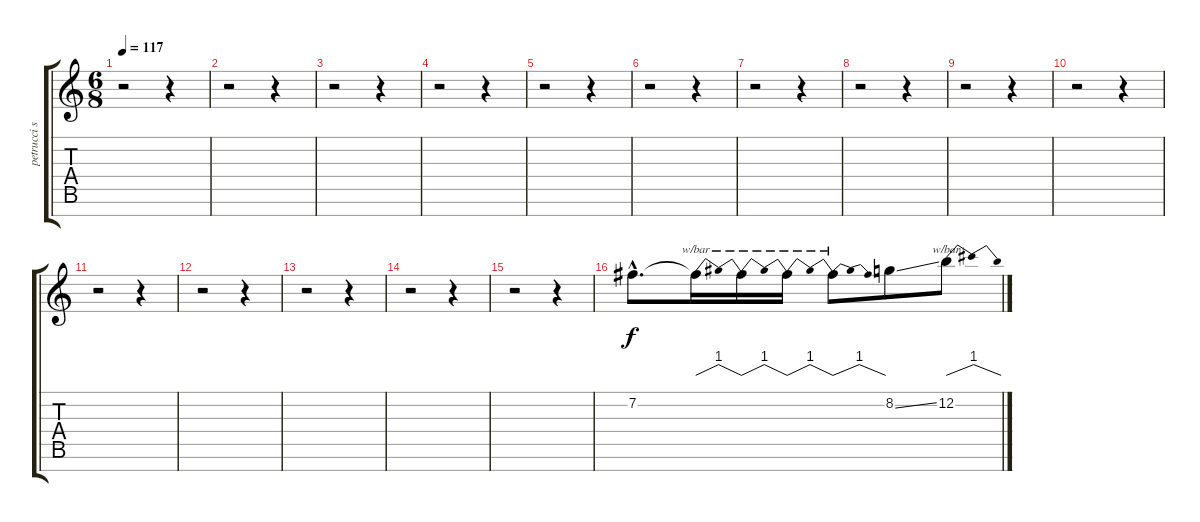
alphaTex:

\track ("petrucci solo 7str." "petrucci s") {instrument distortionguitar}
\staff {score tabs}
\tuning (E4 B3 G3 D3 A2 E2 B1) {hide}
\ts (6 8)
\tempo 117
\clef g2
\ks c
r.2{dy f} r.4 |
r.2 r.4 |
r.2 r.4 |
r.2 r.4 |
r.2 r.4 |
r.2 r.4 |
r.2 r.4 |
r.2 r.4 |
r.2 r.4 |
r.2 r.4 |
r.2 r.4 |
r.2 r.4 |
r.2 r.4 |
r.2 r.4 |
r.2 r.4 |
7.2{hac}.8{d} 7.2{t}.16{tbe (dip default 0 0 30 4 60 0)} 7.2{t}.16{tbe (dip default 0 0 30 4 60 0)} 7.2{t}.16{tbe (dip default 0 0 30 4 60 0)} 7.2{t}.8{tbe (dip default 0 0 30 4 60 0)} 8.2{ss}.8 12.2{ss}.8{tbe (dip default 0 0 30 4 60 0)}
